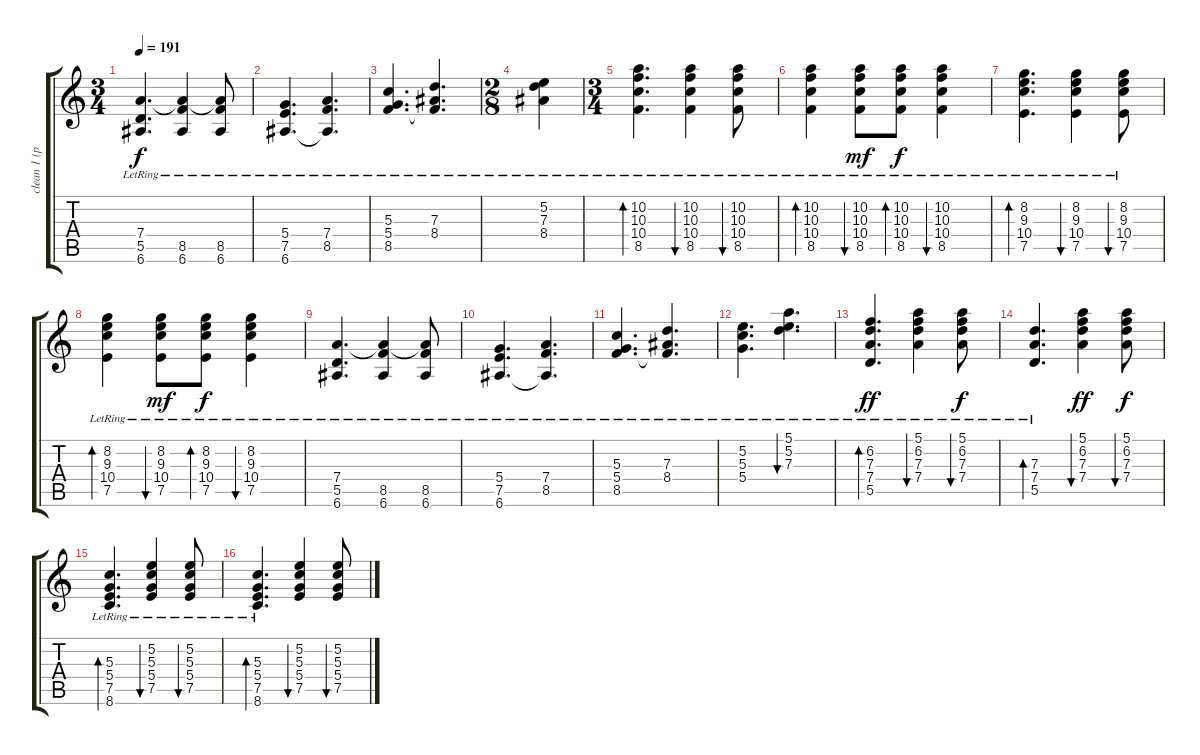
\track ("clean 1 (paul)" "clean 1 (p") {instrument electricguitarjazz}
\staff {score tabs}
\tuning (E4 B3 G3 D3 A2 E2) {hide}
\ts (3 4)
\tempo 191
\clef g2
\ks c
(7.4{lr} 5.5{lr} 6.6{lr}).4{d dy f volume 9} (7.4{t} 8.5{lr} 6.6{lr}).4 (7.4{t} 8.5{lr} 6.6{lr}).8 |
(5.4 7.5 6.6{lr}).4{d} (7.4 8.5{lr} 6.6{t}).4{d} |
(5.3 5.4{lr} 8.5).4{d} (7.3{lr} 8.4{lr} 8.5{t}).4{d} |
\ts (2 8)
(5.2{lr} 7.3{lr} 8.4).4 |
\ts (3 4)
(10.2{lr} 10.3{lr} 10.4{lr} 8.5{lr}).4{d bd 30} (10.2{lr} 10.3{lr} 10.4{lr} 8.5{lr}).4{bu 30} (10.2{lr} 10.3{lr} 10.4{lr} 8.5{lr}).8{bu 30} |
(10.2{lr} 10.3{lr} 10.4{lr} 8.5{lr}).4{bd 30} (10.2{lr} 10.3{lr} 10.4{lr} 8.5{lr}).8{bu 30 dy mf} (10.2{lr} 10.3{lr} 10.4{lr} 8.5{lr}).8{bd 30 dy f} (10.2{lr} 10.3{lr} 10.4{lr} 8.5{lr}).4{bu 30} |
(8.2{lr} 9.3{lr} 10.4{lr} 7.5{lr}).4{d bd 30} (8.2{lr} 9.3{lr} 10.4{lr} 7.5{lr}).4{bu 30} (8.2{lr} 9.3{lr} 10.4{lr} 7.5{lr}).8{bu 30} |
(8.2{lr} 9.3{lr} 10.4{lr} 7.5{lr}).4{bd 30} (8.2{lr} 9.3{lr} 10.4{lr} 7.5{lr}).8{bu 30 dy mf} (8.2{lr} 9.3{lr} 10.4{lr} 7.5{lr}).8{bd 30 dy f} (8.2{lr} 9.3{lr} 10.4{lr} 7.5{lr}).4{bu 30} |
(7.4{lr} 5.5{lr} 6.6{lr}).4{d volume 9} (7.4{t} 8.5{lr} 6.6{lr}).4 (7.4{t} 8.5{lr} 6.6{lr}).8 |
(5.4 7.5 6.6{lr}).4{d} (7.4 8.5{lr} 6.6{t}).4{d} |
(5.3 5.4{lr} 8.5).4{d} (7.3{lr} 8.4{lr} 8.5{t}).4{d} |
(5.2 5.3{lr} 5.4{lr}).4{d} (5.1{lr} 5.2{lr} 7.3).4{d bu 30} |
(6.2 7.3{lr} 7.4{lr} 5.5{lr}).4{d bd 240 dy ff} (5.1{lr} 6.2{lr} 7.3{lr} 7.4{lr}).4{bu 60} (5.1{lr} 6.2{lr} 7.3{lr} 7.4{lr}).8{bu 60 dy f} |
(7.3{lr} 7.4{lr} 5.5{lr}).4{d bd 60} (5.1 6.2 7.3 7.4).4{bu 60 dy ff} (5.1 6.2 7.3 7.4).8{bu 60 dy f} |
(5.3{lr} 5.4{lr} 7.5{lr} 8.6{lr}).4{d bd 60} (5.2{lr} 5.3{lr} 5.4{lr} 7.5{lr}).4{bu 60} (5.2{lr} 5.3{lr} 5.4{lr} 7.5{lr}).8{bu 60} |
(5.3{lr} 5.4{lr} 7.5{lr} 8.6{lr}).4{d bd 60} (5.2 5.3 5.4 7.5).4{bu 60} (5.2 5.3 5.4 7.5).8{bu 60}
